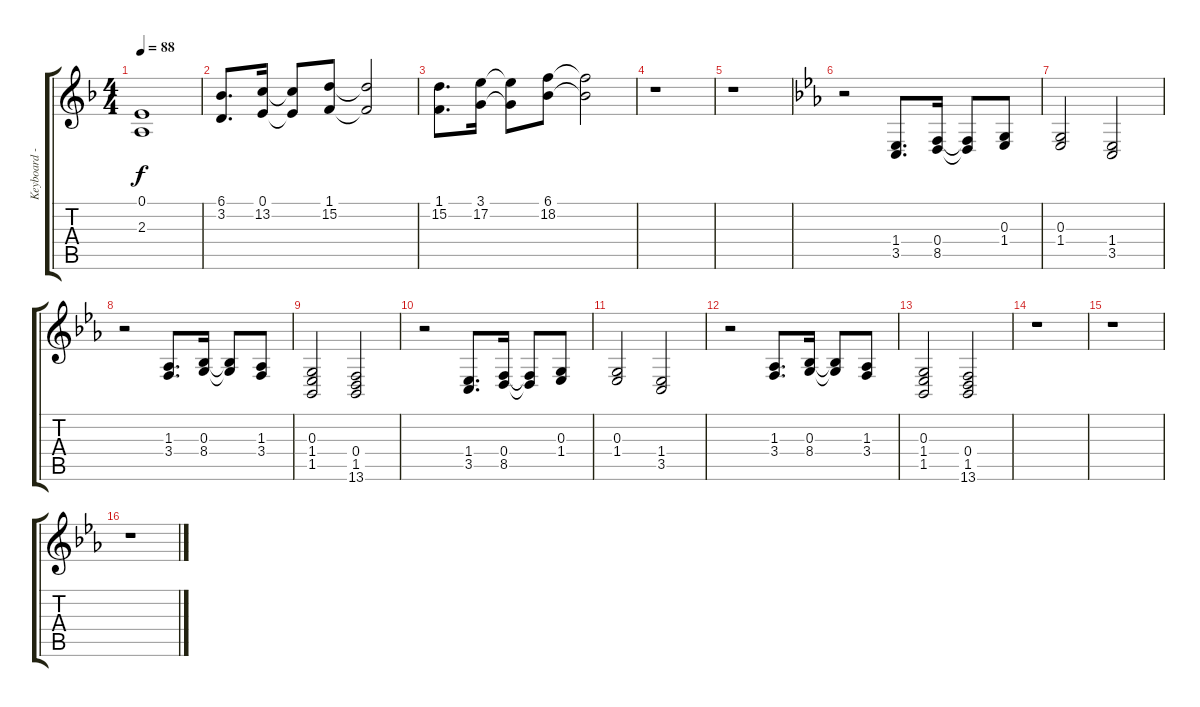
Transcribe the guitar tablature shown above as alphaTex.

\track ("Keyboard - Jordan Rudess" "Keyboard -") {instrument acousticgrandpiano}
\staff {score tabs}
\tuning (E4 B3 G3 D3 A2 E2) {hide}
\ts (4 4)
\tempo 88
\clef g2
\ks f
(0.1 2.3).1{dy f} |
(6.1 3.2).8{d} (0.1 13.2).16 (0.1{t} 13.2{t}).8 (1.1 15.2).8 (1.1{t} 15.2{t}).2 |
(1.1 15.2).8{d} (3.1 17.2).16 (3.1{t} 17.2{t}).8 (6.1 18.2).8 (6.1{t} 18.2{t}).2 |
r.1 |
r.1 |
\ks eb
r.2{instrument stringensemble1} (1.4 3.5).8{d} (0.4 8.5).16 (0.4{t} 8.5{t}).8 (0.3 1.4).8 |
(0.3 1.4).2 (1.4 3.5).2 |
r.2 (1.3 3.4).8{d} (0.3 8.4).16 (0.3{t} 8.4{t}).8 (1.3 3.4).8 |
(0.3 1.4 1.5).2 (0.4 1.5 13.6).2 |
r.2 (1.4 3.5).8{d} (0.4 8.5).16 (0.4{t} 8.5{t}).8 (0.3 1.4).8 |
(0.3 1.4).2 (1.4 3.5).2 |
r.2 (1.3 3.4).8{d} (0.3 8.4).16 (0.3{t} 8.4{t}).8 (1.3 3.4).8 |
(0.3 1.4 1.5).2 (0.4 1.5 13.6).2 |
r.1 |
r.1 |
r.1
